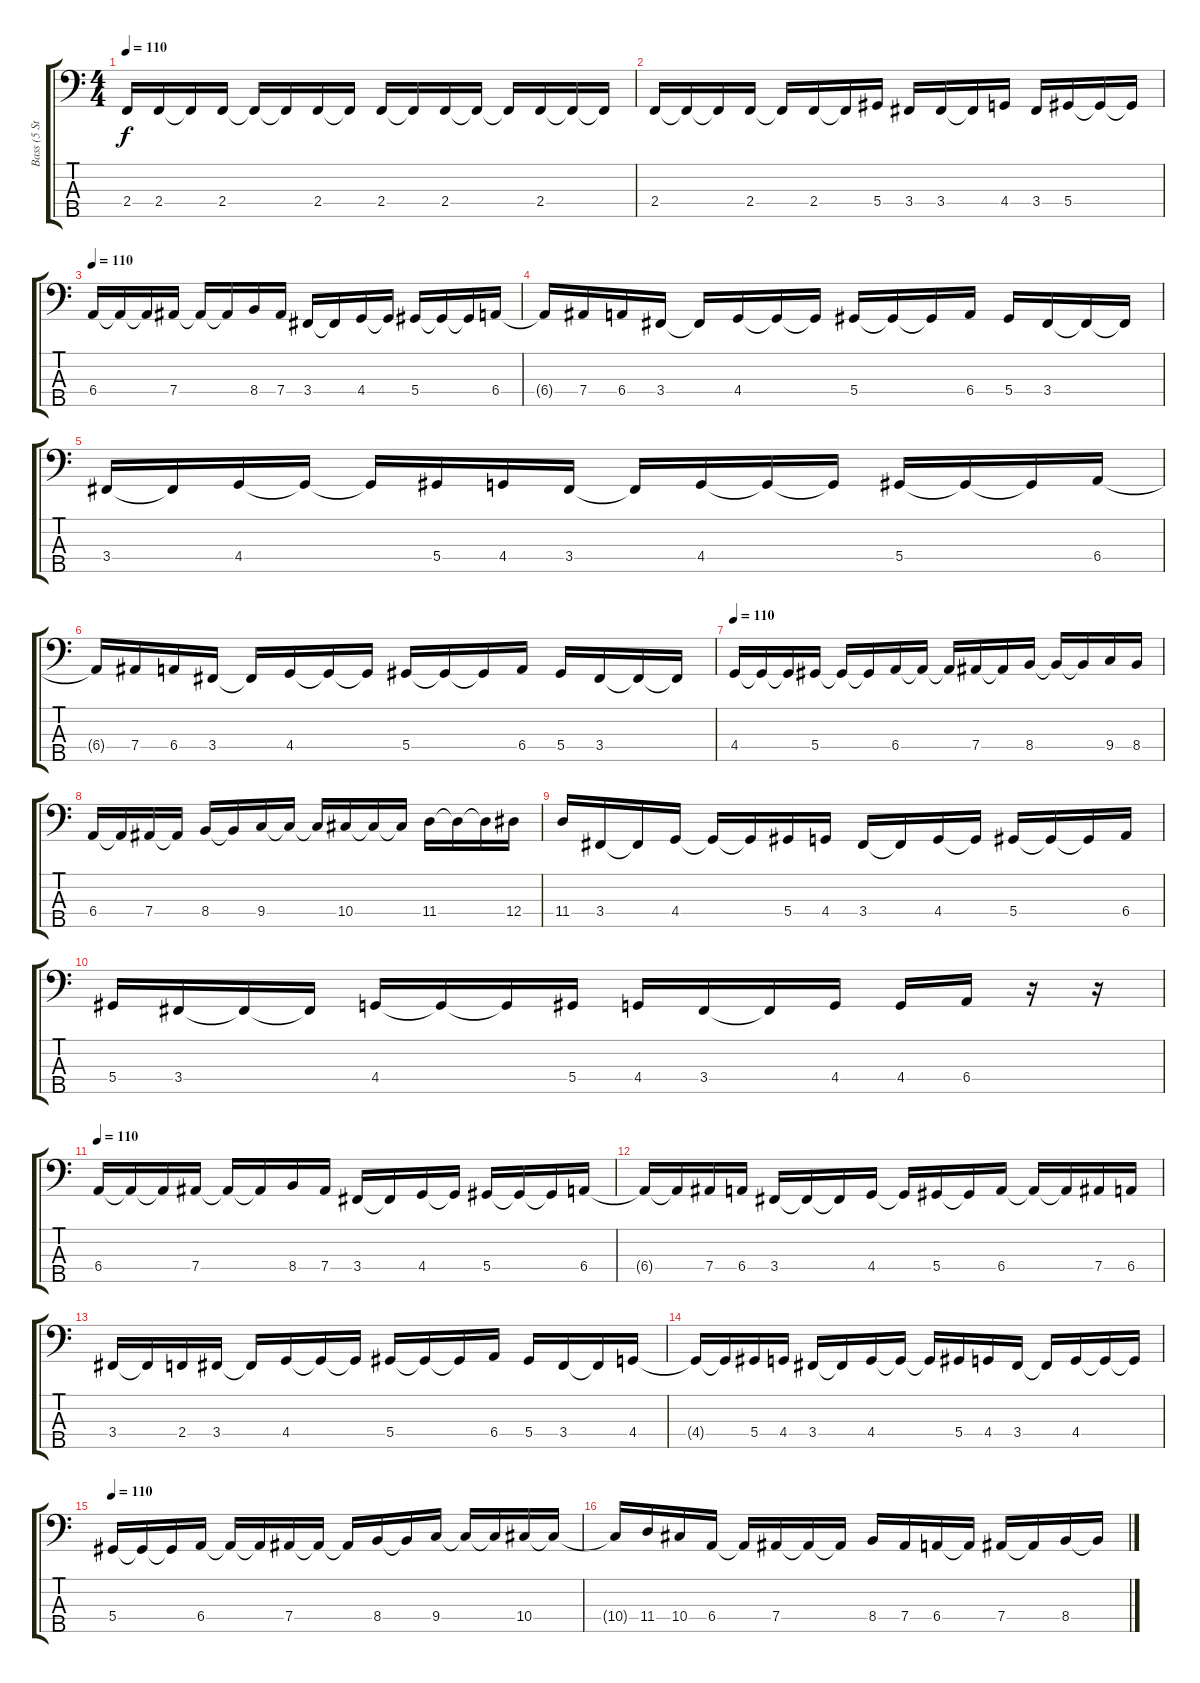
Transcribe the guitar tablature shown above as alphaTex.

\track ("Bass (5 String Bass - A#)" "Bass (5 St") {instrument electricbasspick}
\staff {score tabs}
\tuning (Gb2 Db2 Ab1 Eb1 Bb0) {hide}
\ts (4 4)
\tempo 110
\clef f4
\ks c
2.4{t}.16{dy f} 2.4.16 2.4{t}.16 2.4.16 2.4{t}.16 2.4{t}.16 2.4.16 2.4{t}.16 2.4.16 2.4{t}.16 2.4.16 2.4{t}.16 2.4{t}.16 2.4.16 2.4{t}.16 2.4{t}.16 |
2.4.16 2.4{t}.16 2.4{t}.16 2.4.16 2.4{t}.16 2.4.16 2.4{t}.16 5.4.16 3.4.16 3.4.16 3.4{t}.16 4.4.16 3.4.16 5.4.16 5.4{t}.16 5.4{t}.16 |
\tempo 110
6.4.16 6.4{t}.16 6.4{t}.16 7.4.16 7.4{t}.16 7.4{t}.16 8.4.16 7.4.16 3.4.16 3.4{t}.16 4.4.16 4.4{t}.16 5.4.16 5.4{t}.16 5.4{t}.16 6.4.16 |
6.4{t}.16 7.4.16 6.4.16 3.4.16 3.4{t}.16 4.4.16 4.4{t}.16 4.4{t}.16 5.4.16 5.4{t}.16 5.4{t}.16 6.4.16 5.4.16 3.4.16 3.4{t}.16 3.4{t}.16 |
3.4.16 3.4{t}.16 4.4.16 4.4{t}.16 4.4{t}.16 5.4.16 4.4.16 3.4.16 3.4{t}.16 4.4.16 4.4{t}.16 4.4{t}.16 5.4.16 5.4{t}.16 5.4{t}.16 6.4.16 |
6.4{t}.16 7.4.16 6.4.16 3.4.16 3.4{t}.16 4.4.16 4.4{t}.16 4.4{t}.16 5.4.16 5.4{t}.16 5.4{t}.16 6.4.16 5.4.16 3.4.16 3.4{t}.16 3.4{t}.16 |
\tempo 110
4.4.16 4.4{t}.16 4.4{t}.16 5.4.16 5.4{t}.16 5.4{t}.16 6.4.16 6.4{t}.16 6.4{t}.16 7.4.16 7.4{t}.16 8.4.16 8.4{t}.16 8.4{t}.16 9.4.16 8.4.16 |
6.4.16 6.4{t}.16 7.4.16 7.4{t}.16 8.4.16 8.4{t}.16 9.4.16 9.4{t}.16 9.4{t}.16 10.4.16 10.4{t}.16 10.4{t}.16 11.4.16 11.4{t}.16 11.4{t}.16 12.4.16 |
11.4.16 3.4.16 3.4{t}.16 4.4.16 4.4{t}.16 4.4{t}.16 5.4.16 4.4.16 3.4.16 3.4{t}.16 4.4.16 4.4{t}.16 5.4.16 5.4{t}.16 5.4{t}.16 6.4.16 |
5.4.16 3.4.16 3.4{t}.16 3.4{t}.16 4.4.16 4.4{t}.16 4.4{t}.16 5.4.16 4.4.16 3.4.16 3.4{t}.16 4.4.16 4.4.16 6.4.16 r.16 r.16 |
\tempo 110
6.4.16 6.4{t}.16 6.4{t}.16 7.4.16 7.4{t}.16 7.4{t}.16 8.4.16 7.4.16 3.4.16 3.4{t}.16 4.4.16 4.4{t}.16 5.4.16 5.4{t}.16 5.4{t}.16 6.4.16 |
6.4{t}.16 6.4{t}.16 7.4.16 6.4.16 3.4.16 3.4{t}.16 3.4{t}.16 4.4.16 4.4{t}.16 5.4.16 5.4{t}.16 6.4.16 6.4{t}.16 6.4{t}.16 7.4.16 6.4.16 |
3.4.16 3.4{t}.16 2.4.16 3.4.16 3.4{t}.16 4.4.16 4.4{t}.16 4.4{t}.16 5.4.16 5.4{t}.16 5.4{t}.16 6.4.16 5.4.16 3.4.16 3.4{t}.16 4.4.16 |
4.4{t}.16 4.4{t}.16 5.4.16 4.4.16 3.4.16 3.4{t}.16 4.4.16 4.4{t}.16 4.4{t}.16 5.4.16 4.4.16 3.4.16 3.4{t}.16 4.4.16 4.4{t}.16 4.4{t}.16 |
\tempo 110
5.4.16 5.4{t}.16 5.4{t}.16 6.4.16 6.4{t}.16 6.4{t}.16 7.4.16 7.4{t}.16 7.4{t}.16 8.4.16 8.4{t}.16 9.4.16 9.4{t}.16 9.4{t}.16 10.4.16 10.4{t}.16 |
10.4{t}.16 11.4.16 10.4.16 6.4.16 6.4{t}.16 7.4.16 7.4{t}.16 7.4{t}.16 8.4.16 7.4.16 6.4.16 6.4{t}.16 7.4.16 7.4{t}.16 8.4.16 8.4{t}.16
